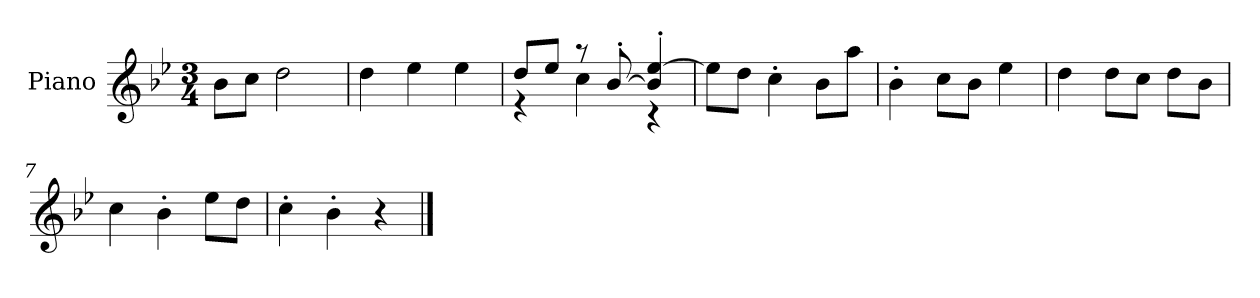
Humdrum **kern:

**kern
*part1
*staff1
*I"Piano
*I'P-no
*clefG2
*k[b-e-]
*M3/4
*MM175
=1
8b-\L
8cc\J
2dd\
=2
4dd\
4ee-\
4ee-\
=3
*^
8dd/L	4r
8ee-/J	.
8r	4cc\
[8b-'/	.
4b-/]' [4ee-/'	4r
*v	*v
=4
8ee-\L]
8dd\J
4cc'\
8b-\L
8aa\J
=5
4b-'\
8cc\L
8b-\J
4ee-\
=6
4dd\
8dd\L
8cc\J
8dd\L
8b-\J
=7
4cc\
4b-'\
8ee-\L
8dd\J
=8
4cc'\
4b-'\
4r
==
*-
